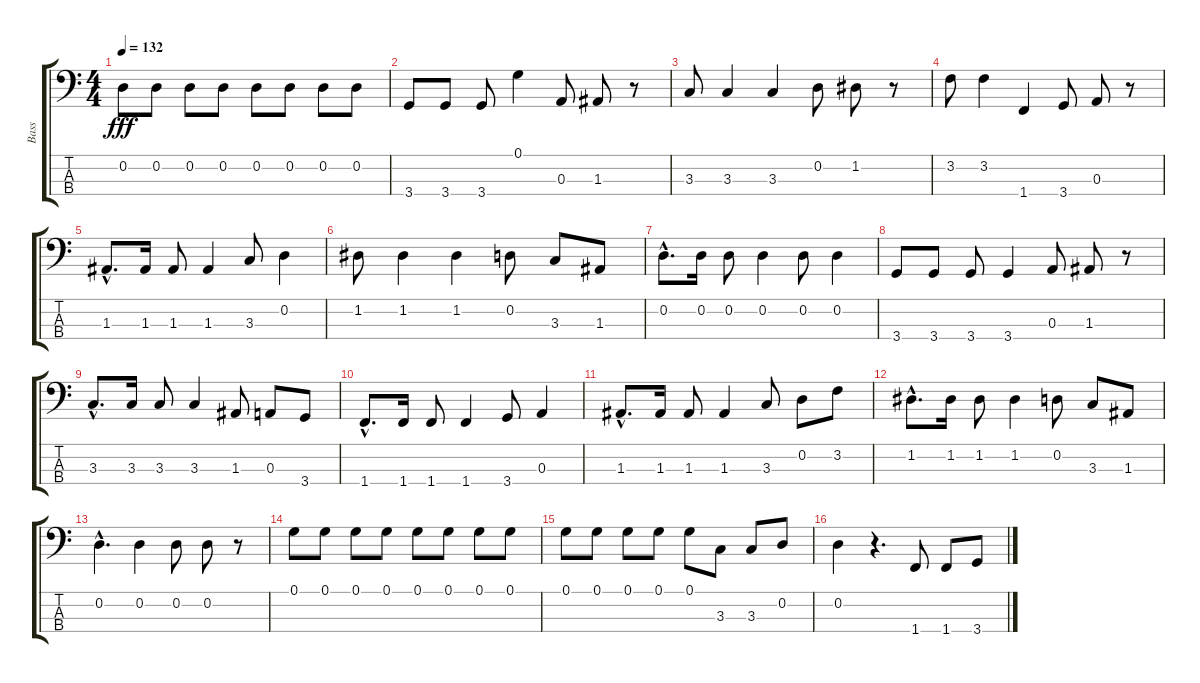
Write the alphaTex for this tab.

\track ("Bass" "Bass") {instrument electricbasspick}
\staff {score tabs}
\tuning (G2 D2 A1 E1) {hide}
\ts (4 4)
\tempo 132
\clef f4
\ks c
0.2.8{dy fff} 0.2.8 0.2.8 0.2.8 0.2.8 0.2.8 0.2.8 0.2.8 |
3.4.8 3.4.8 3.4.8 0.1.4 0.3.8 1.3.8 r.8 |
3.3.8 3.3.4 3.3.4 0.2.8 1.2.8 r.8 |
3.2.8 3.2.4 1.4.4 3.4.8 0.3.8 r.8 |
1.3{hac}.8{d} 1.3.16 1.3.8 1.3.4 3.3.8 0.2.4 |
1.2.8 1.2.4 1.2.4 0.2.8 3.3.8 1.3.8 |
0.2{hac}.8{d} 0.2.16 0.2.8 0.2.4 0.2.8 0.2.4 |
3.4.8 3.4.8 3.4.8 3.4.4 0.3.8 1.3.8 r.8 |
3.3{hac}.8{d} 3.3.16 3.3.8 3.3.4 1.3.8 0.3.8 3.4.8 |
1.4{hac}.8{d} 1.4.16 1.4.8 1.4.4 3.4.8 0.3.4 |
1.3{hac}.8{d} 1.3.16 1.3.8 1.3.4 3.3.8 0.2.8 3.2.8 |
1.2{hac}.8{d} 1.2.16 1.2.8 1.2.4 0.2.8 3.3.8 1.3.8 |
0.2{hac}.4{d} 0.2.4 0.2.8 0.2.8 r.8 |
0.1.8 0.1.8 0.1.8 0.1.8 0.1.8 0.1.8 0.1.8 0.1.8 |
0.1.8 0.1.8 0.1.8 0.1.8 0.1.8 3.3.8 3.3.8 0.2.8 |
0.2.4 r.4{d} 1.4.8 1.4.8 3.4.8
